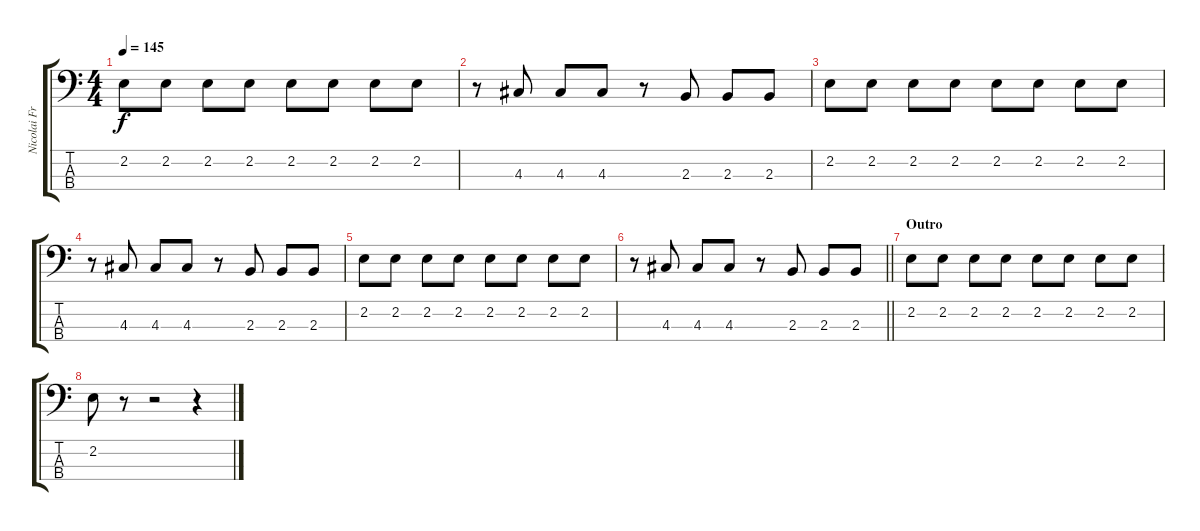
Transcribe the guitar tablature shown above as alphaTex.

\track ("Nicolai Fraiture" "Nicolai Fr") {instrument electricbasspick}
\staff {score tabs}
\tuning (G2 D2 A1 E1) {hide}
\ts (4 4)
\tempo 145
\clef f4
\ks c
2.2.8{dy f} 2.2.8 2.2.8 2.2.8 2.2.8 2.2.8 2.2.8 2.2.8 |
r.8 4.3.8 4.3.8 4.3.8 r.8 2.3.8 2.3.8 2.3.8 |
2.2.8 2.2.8 2.2.8 2.2.8 2.2.8 2.2.8 2.2.8 2.2.8 |
r.8 4.3.8 4.3.8 4.3.8 r.8 2.3.8 2.3.8 2.3.8 |
2.2.8 2.2.8 2.2.8 2.2.8 2.2.8 2.2.8 2.2.8 2.2.8 |
\barLineRight lightlight
r.8 4.3.8 4.3.8 4.3.8 r.8 2.3.8 2.3.8 2.3.8 |
\section ("" "Outro")
2.2.8 2.2.8 2.2.8 2.2.8 2.2.8 2.2.8 2.2.8 2.2.8 |
2.2.8 r.8 r.2 r.4
